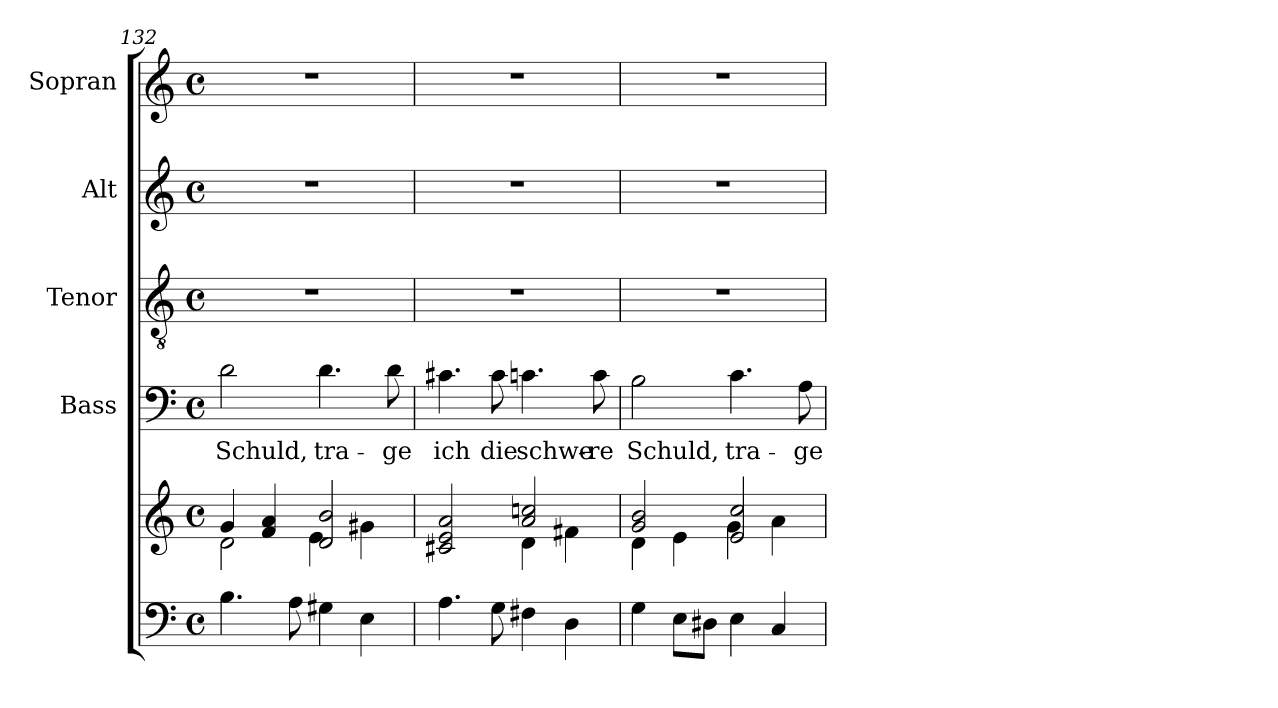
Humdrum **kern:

**kern	**kern	**kern	**text	**kern	**kern	**kern
*part5	*part5	*part4	*part4	*part3	*part2	*part1
*staff6	*staff5	*staff4	*staff4	*staff3	*staff2	*staff1
*	*	*I"Bass	*	*I"Tenor	*I"Alt	*I"Sopran
*	*	*I'B.	*	*I'T.	*I'A.	*I'S.
!!LO:LB:g=z
*clefF4	*clefG2	*clefF4	*	*clefGv2	*clefG2	*clefG2
*k[]	*k[]	*k[]	*	*k[]	*k[]	*k[]
*C:	*C:	*C:	*	*C:	*C:	*C:
*M4/4	*M4/4	*M4/4	*	*M4/4	*M4/4	*M4/4
*met(c)	*met(c)	*met(c)	*	*met(c)	*met(c)	*met(c)
=132	=132	=132	=132	=132	=132	=132
*	*^	*	*	*	*	*
!	!	!	!	!LO:LY:b	!	!	!
4.B\	4g/	2d\	2d\	Schuld,	1r	1r	1r
.	4f/ 4a/	.	.	.	.	.	.
8A\	.	.	.	.	.	.	.
!	!	!	!	!LO:LY:b	!	!	!
4G#X\	2d/ 2b/	4e\	4.d\	tra-	.	.	.
4E\	.	4g#X\	.	.	.	.	.
!	!	!	!	!LO:LY:b	!	!	!
.	.	.	8d\	-ge	.	.	.
=133	=133	=133	=133	=133	=133	=133	=133
!	!	!	!	!LO:LY:b	!	!	!
4.A\	2c#X/ 2e/ 2a/	2ryy	4.c#X\	ich	1r	1r	1r
!	!	!	!	!LO:LY:b	!	!	!
8G\	.	.	8c#\	die	.	.	.
!	!	!	!	!LO:LY:b	!	!	!
4F#X\	2a/ 2ccn/	4d\	4.cn\	schwe-	.	.	.
4D\	.	4f#X\	.	.	.	.	.
!	!	!	!	!LO:LY:b	!	!	!
.	.	.	8c\	-re	.	.	.
=134	=134	=134	=134	=134	=134	=134	=134
!	!	!	!	!LO:LY:b	!	!	!
4G\	2g/ 2b/	4d\	2B\	Schuld,	1r	1r	1r
8E\L	.	4e\	.	.	.	.	.
8D#X\J	.	.	.	.	.	.	.
!	!	!	!	!LO:LY:b	!	!	!
4E\	2e/ 2cc/	4g\	4.c\	tra-	.	.	.
4C/	.	4a\	.	.	.	.	.
!	!	!	!	!LO:LY:b	!	!	!
.	.	.	8A\	-ge	.	.	.
*	*v	*v	*	*	*	*	*
=	=	=	=	=	=	=
*-	*-	*-	*-	*-	*-	*-
